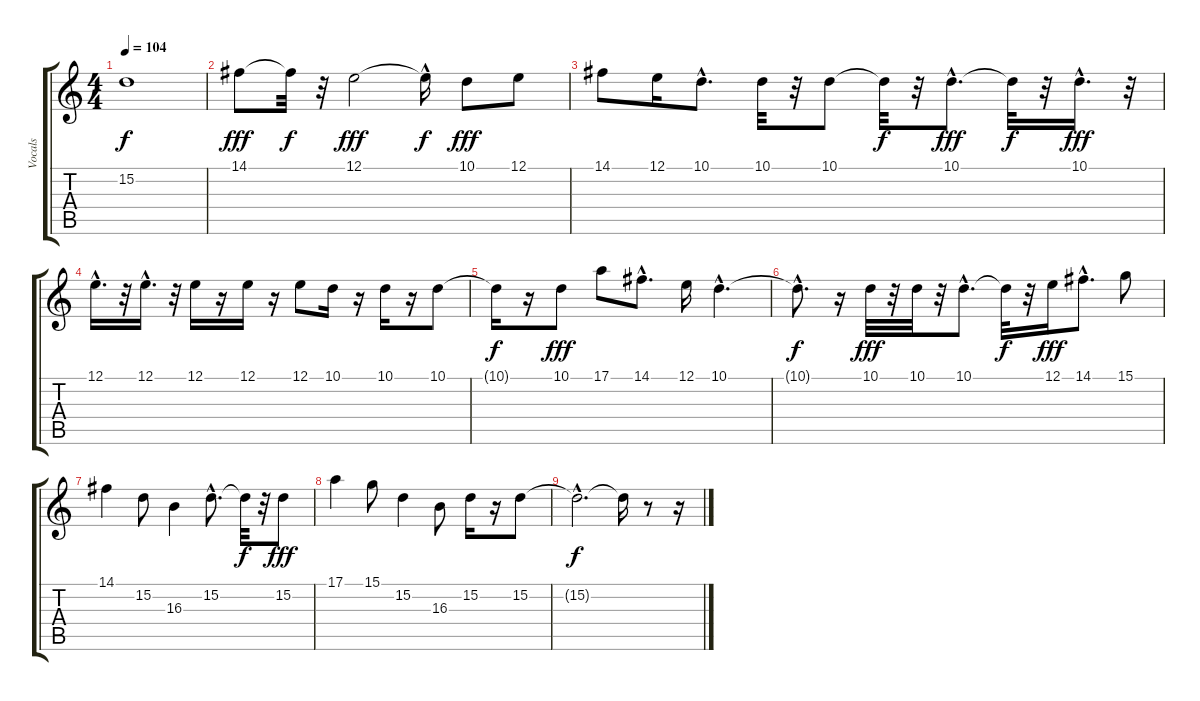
\track ("Vocals" "Vocals") {instrument honkytonkpiano}
\staff {score tabs}
\tuning (E4 B3 G3 D3 A2 E2) {hide}
\ts (4 4)
\tempo 104
\clef g2
\ks c
15.2{t}.1{dy f} |
14.1.8{dy fff} 14.1{t}.32{dy f} r.32 12.1.2{dy fff} 12.1{hac t}.16{dy f} 10.1.8{dy fff} 12.1.8 |
14.1.8 12.1.16 10.1{hac}.8{d} 10.1.32 r.32 10.1.8 10.1{t}.32{dy f} r.32 10.1{hac}.8{d dy fff} 10.1{t}.32{dy f} r.32 10.1{hac}.16{d dy fff} r.32 |
12.1{hac}.16{d} r.32 12.1{hac}.16{d} r.32 12.1.16 r.16 12.1.16 r.16 12.1.8 10.1.16 r.16 10.1.16 r.16 10.1.8 |
10.1{t}.16{dy f} r.16 10.1.8{dy fff} 17.1.8 14.1{hac}.8{d} 12.1.16 10.1{hac}.4{d} |
10.1{hac t}.8{d dy f} r.16 10.1.32{dy fff} r.32 10.1.32 r.32 10.1{hac}.8{d} 10.1{t}.32{dy f} r.32 12.1.16{dy fff} 14.1{hac}.8{d} 15.1.8 |
14.1.4 15.2.8 16.3.4 15.2{hac}.8{d} 15.2{t}.32{dy f} r.32 15.2.8{dy fff} |
17.1.4 15.1.8 15.2.4 16.3.8 15.2.16 r.16 15.2.8 |
15.2{hac t}.2{d dy f} 15.2{t}.16 r.8 r.16
